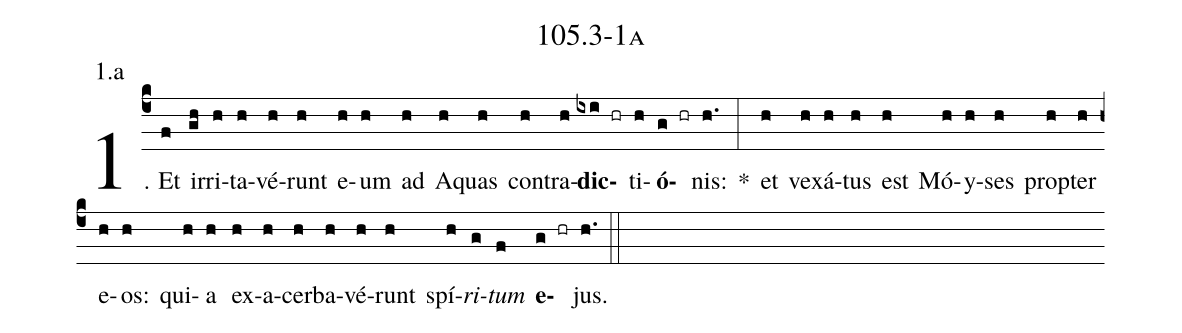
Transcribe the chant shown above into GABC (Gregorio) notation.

name: 105.3-1a;
annotation: 1.a;
%%
(c4)1. Et(f) ir(gh)ri(h)ta(h)vé(h)runt(h) e(h)um(h) ad(h) A(h)quas(h) con(h)tra(h)<b>dic</b>(ixi hr)ti(h)<b>ó</b>(g hr)nis:(h.) *(:) et(h) ve(h)xá(h)tus(h) est(h) Mó(h)y(h)ses(h) prop(h)ter(h) e(h)os:(h) qui(h)a(h) ex(h)a(h)cer(h)ba(h)vé(h)runt(h) spí(h)<i>ri</i>(g)<i>tum</i>(f) <b>e</b>(g hr)jus.(h.) (::)


%E(h) u(h) o(g) u(f) a(g) e.(h.) (::)
